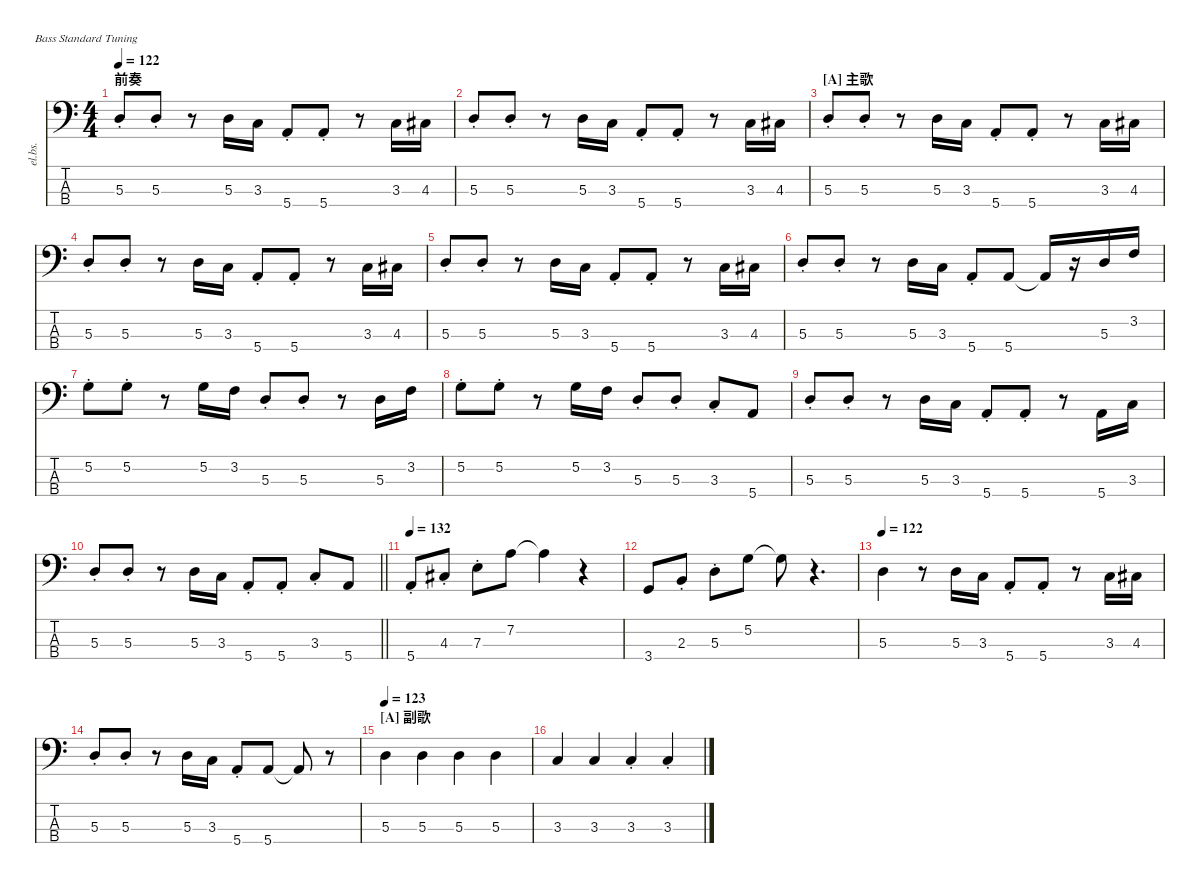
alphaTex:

\defaultSystemsLayout 4
\hideDynamics
\bracketExtendMode nobrackets
\track ("Electric Bass" "el.bs.") {instrument electricbassfinger}
\staff {score tabs}
\tuning (G2 D2 A1 E1)
\ts (4 4)
\section ("" "前奏")
\tempo 122
\clef f4
\ks c
5.3{st}.8{dy mf instrument electricbassfinger beam Up} 5.3{st}.8{beam Up} r.8{beam Down} 5.3.16{beam Up} 3.3.16{beam Up} 5.4{st}.8{beam Up} 5.4{st}.8{beam Up} r.8{beam Down} 3.3.16{beam Up} 4.3{acc #}.16{beam Up} |
5.3{st}.8{beam Up} 5.3{st}.8{beam Up} r.8{beam Down} 5.3.16{beam Up} 3.3.16{beam Up} 5.4{st}.8{beam Up} 5.4{st}.8{beam Up} r.8{beam Down} 3.3.16{beam Up} 4.3{acc #}.16{beam Up} |
\section ("A" "主歌")
5.3{st}.8{beam Up} 5.3{st}.8{beam Up} r.8{beam Down} 5.3.16{beam Up} 3.3.16{beam Up} 5.4{st}.8{beam Up} 5.4{st}.8{beam Up} r.8{beam Down} 3.3.16{beam Up} 4.3{acc #}.16{beam Up} |
5.3{st}.8{beam Up} 5.3{st}.8{beam Up} r.8{beam Down} 5.3.16{beam Up} 3.3.16{beam Up} 5.4{st}.8{beam Up} 5.4{st}.8{beam Up} r.8{beam Down} 3.3.16{beam Up} 4.3{acc #}.16{beam Up} |
5.3{st}.8{beam Up} 5.3{st}.8{beam Up} r.8{beam Down} 5.3.16{beam Up} 3.3.16{beam Up} 5.4{st}.8{beam Up} 5.4{st}.8{beam Up} r.8{beam Down} 3.3.16{beam Up} 4.3{acc #}.16{beam Up} |
5.3{st}.8{beam Up} 5.3{st}.8{beam Up} r.8{beam Down} 5.3.16{beam Up} 3.3.16{beam Up} 5.4{st}.8{beam Up} 5.4.8{beam Up} 5.4{t}.16{beam Up} r.16{beam Up} 5.3.16{beam Up} 3.2.16{beam Up} |
5.2{st}.8{beam Down} 5.2{st}.8{beam Down} r.8{beam Down} 5.2.16{beam Down} 3.2.16{beam Down} 5.3{st}.8{beam Up} 5.3{st}.8{beam Up} r.8{beam Down} 5.3.16{beam Down} 3.2.16{beam Down} |
5.2{st}.8{beam Down} 5.2{st}.8{beam Down} r.8{beam Down} 5.2.16{beam Down} 3.2.16{beam Down} 5.3{st}.8{beam Up} 5.3{st}.8{beam Up} 3.3{st}.8{beam Up} 5.4.8{beam Up} |
5.3{st}.8{beam Up} 5.3{st}.8{beam Up} r.8{beam Down} 5.3.16{beam Up} 3.3.16{beam Up} 5.4{st}.8{beam Up} 5.4{st}.8{beam Up} r.8{beam Down} 5.4.16{beam Up} 3.3.16{beam Up} |
\barLineRight lightlight
5.3{st}.8{beam Up} 5.3{st}.8{beam Up} r.8{beam Down} 5.3.16{beam Up} 3.3.16{beam Up} 5.4{st}.8{beam Up} 5.4{st}.8{beam Up} 3.3{st}.8{beam Up} 5.4.8{beam Up} |
\tempo 132
5.4{st}.8{beam Up} 4.3{st acc #}.8{beam Up} 7.3{st}.8{beam Down} 7.2.8{beam Down} 7.2{t}.4{beam Down} r.4{beam Down} |
3.4.8{beam Up} 2.3{st}.8{beam Up} 5.3{st}.8{beam Down} 5.2.8{beam Down} 5.2{t}.8{beam Down} r.4{d beam Down} |
\tempo 122
5.3.4{beam Down} r.8{beam Down} 5.3.16{beam Up} 3.3.16{beam Up} 5.4{st}.8{beam Up} 5.4{st}.8{beam Up} r.8{beam Down} 3.3.16{beam Up} 4.3{acc #}.16{beam Up} |
5.3{st}.8{beam Up} 5.3{st}.8{beam Up} r.8{beam Down} 5.3.16{beam Up} 3.3.16{beam Up} 5.4{st}.8{beam Up} 5.4.8{beam Up} 5.4{t}.8{beam Up} r.8{beam Down} |
\section ("A" "副歌")
\tempo 123
5.3.4{beam Down} 5.3.4{beam Down} 5.3.4{beam Down} 5.3.4{beam Down} |
3.3.4{beam Up} 3.3.4{beam Up} 3.3{st}.4{beam Up} 3.3{st}.4{beam Up}
